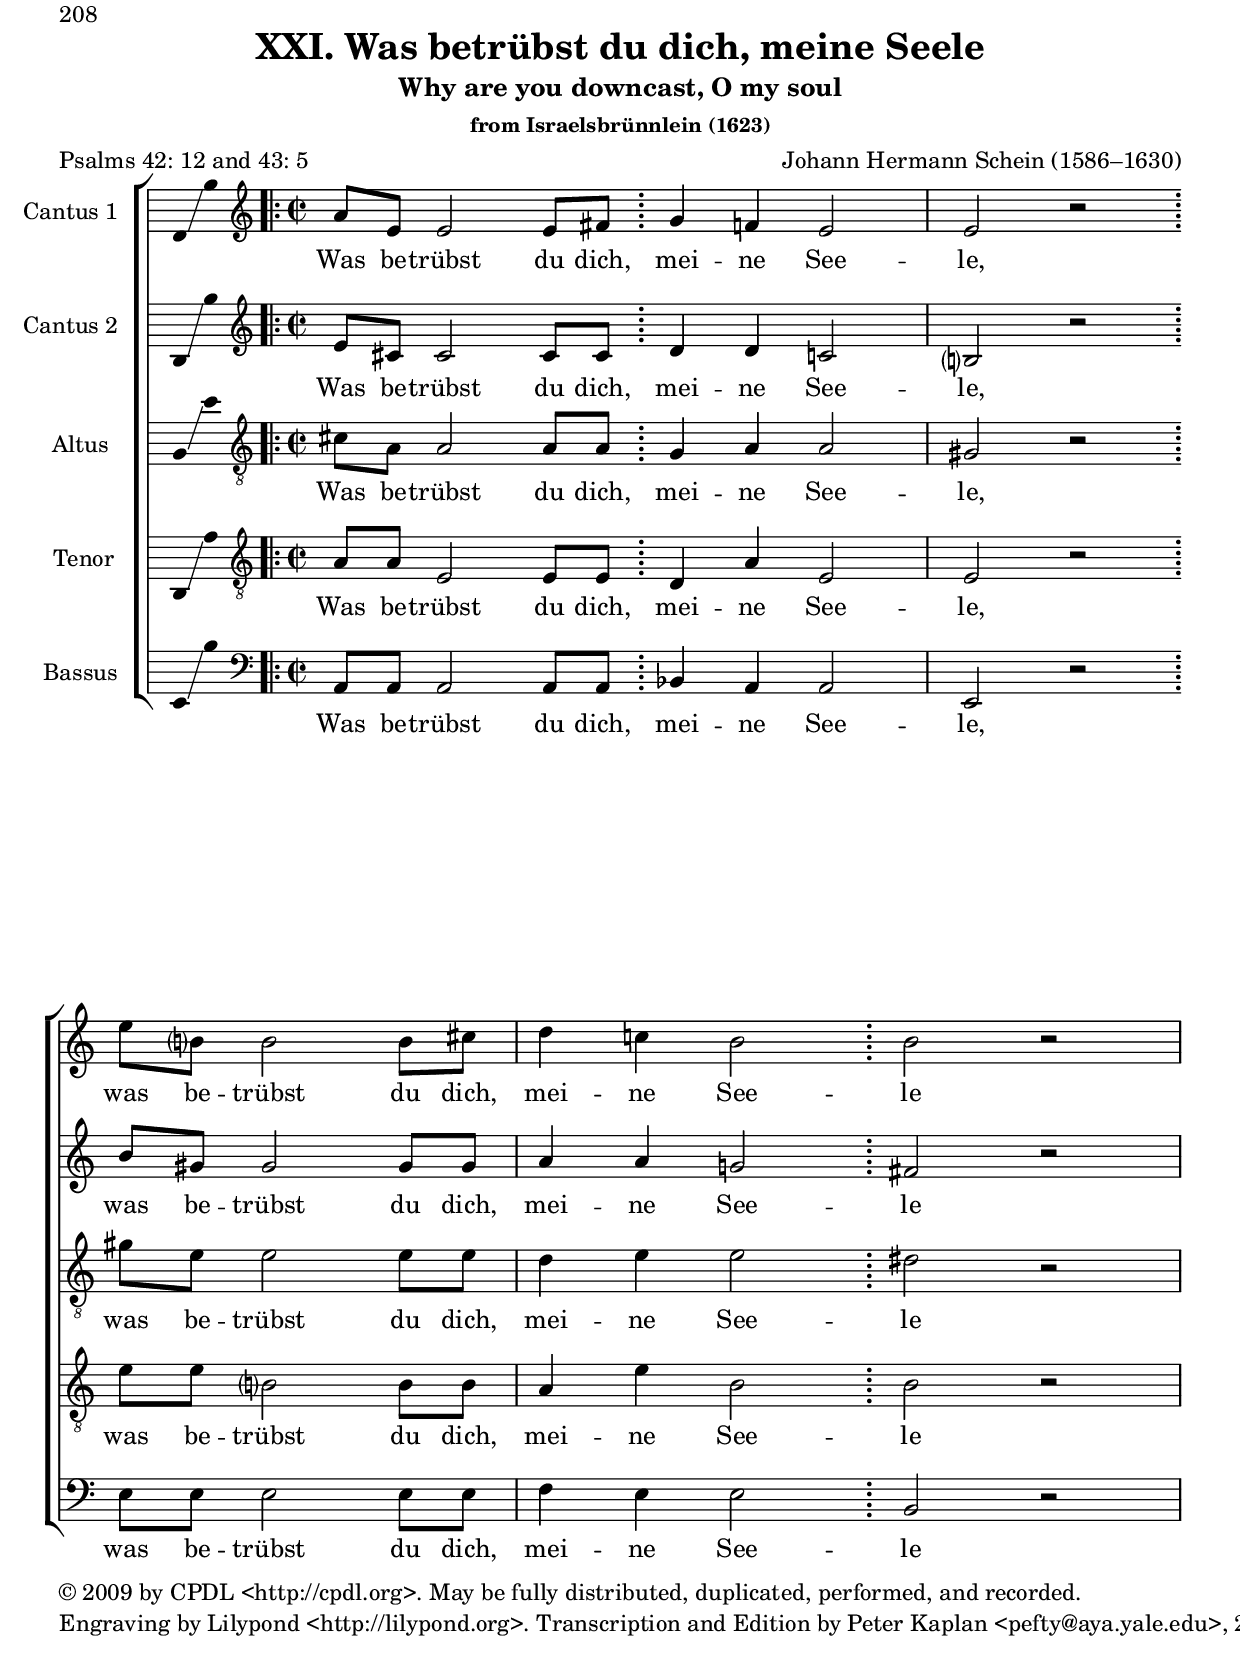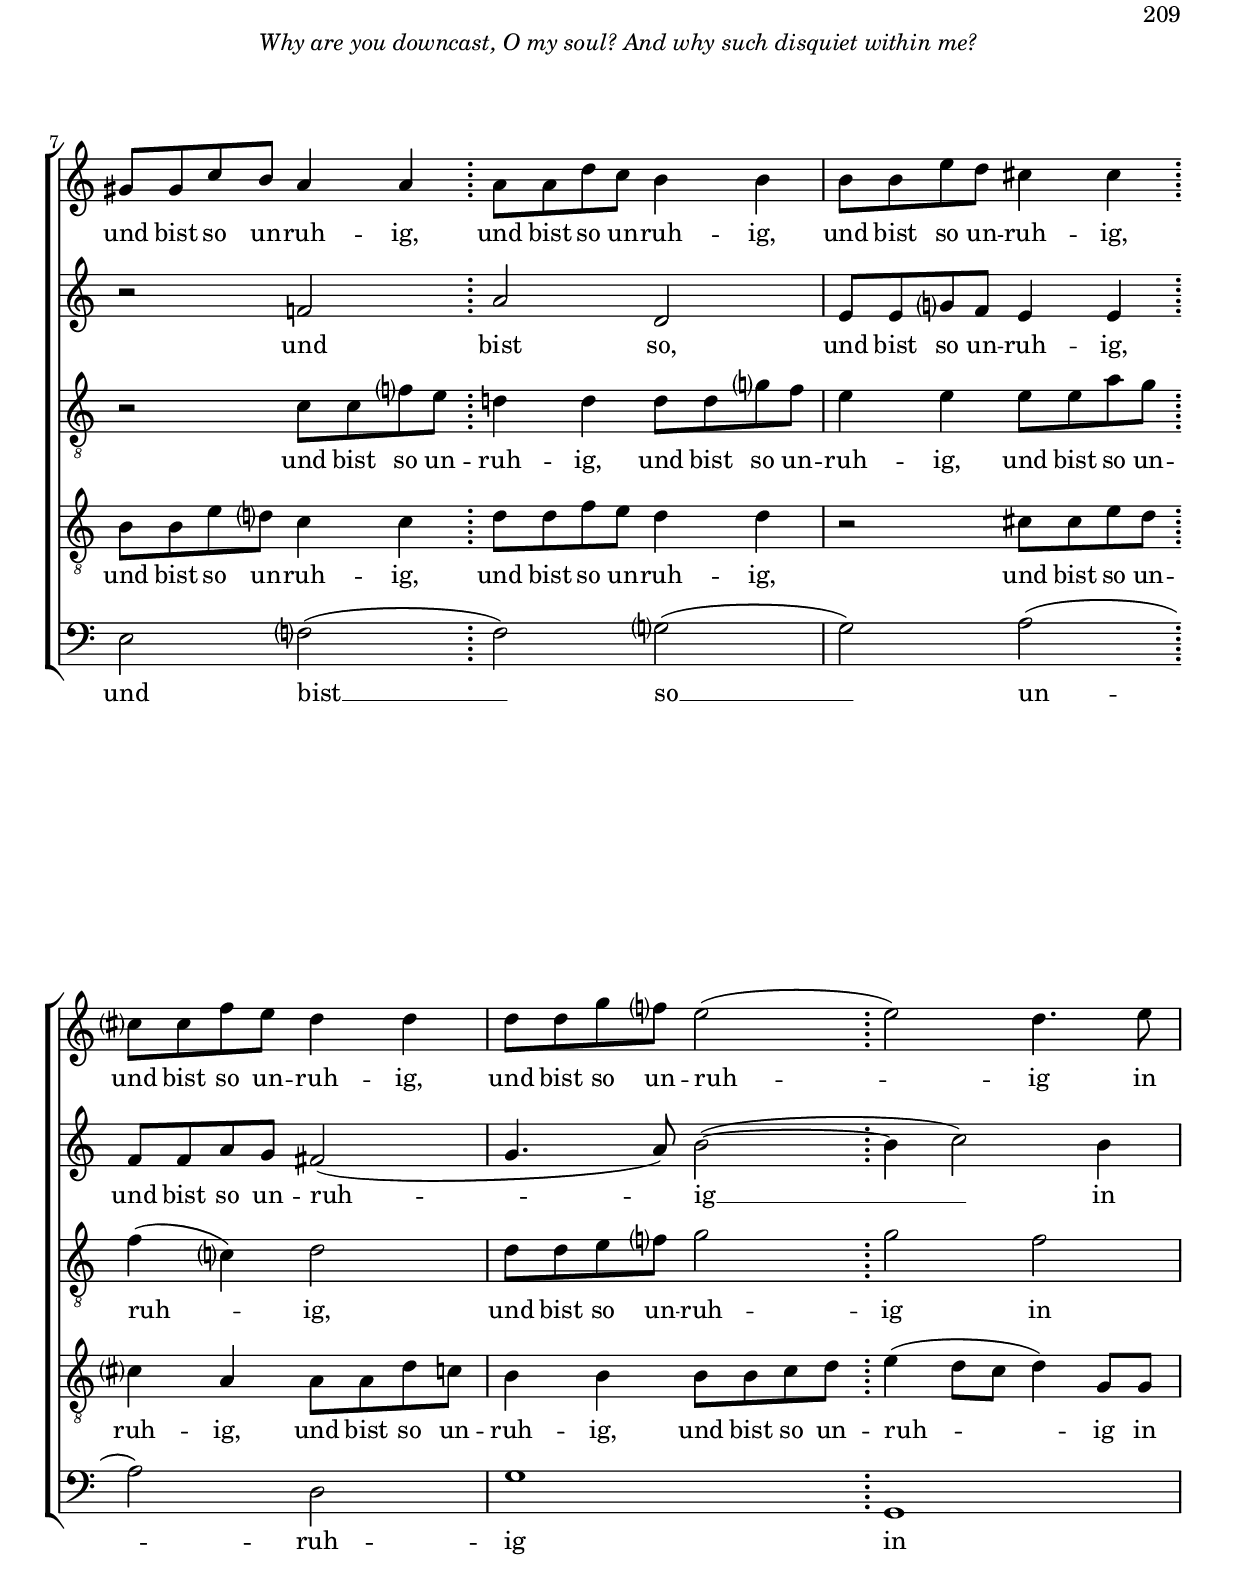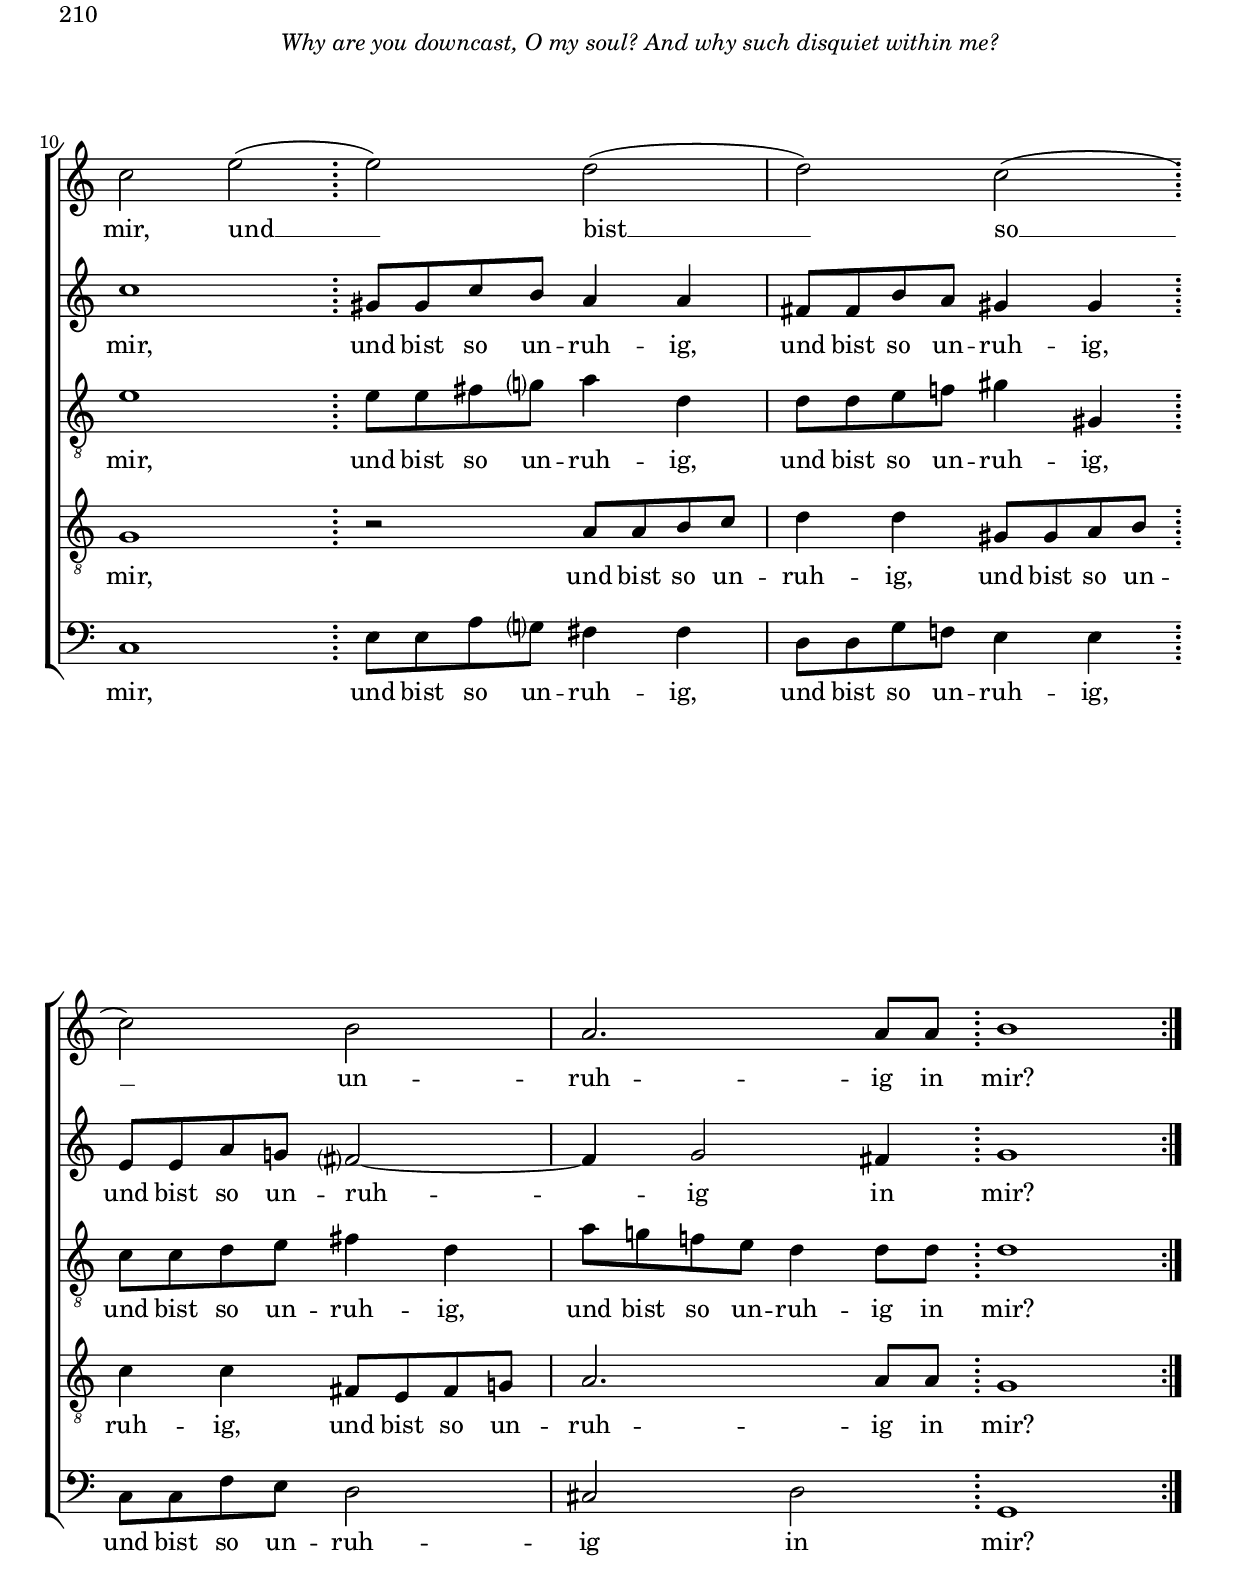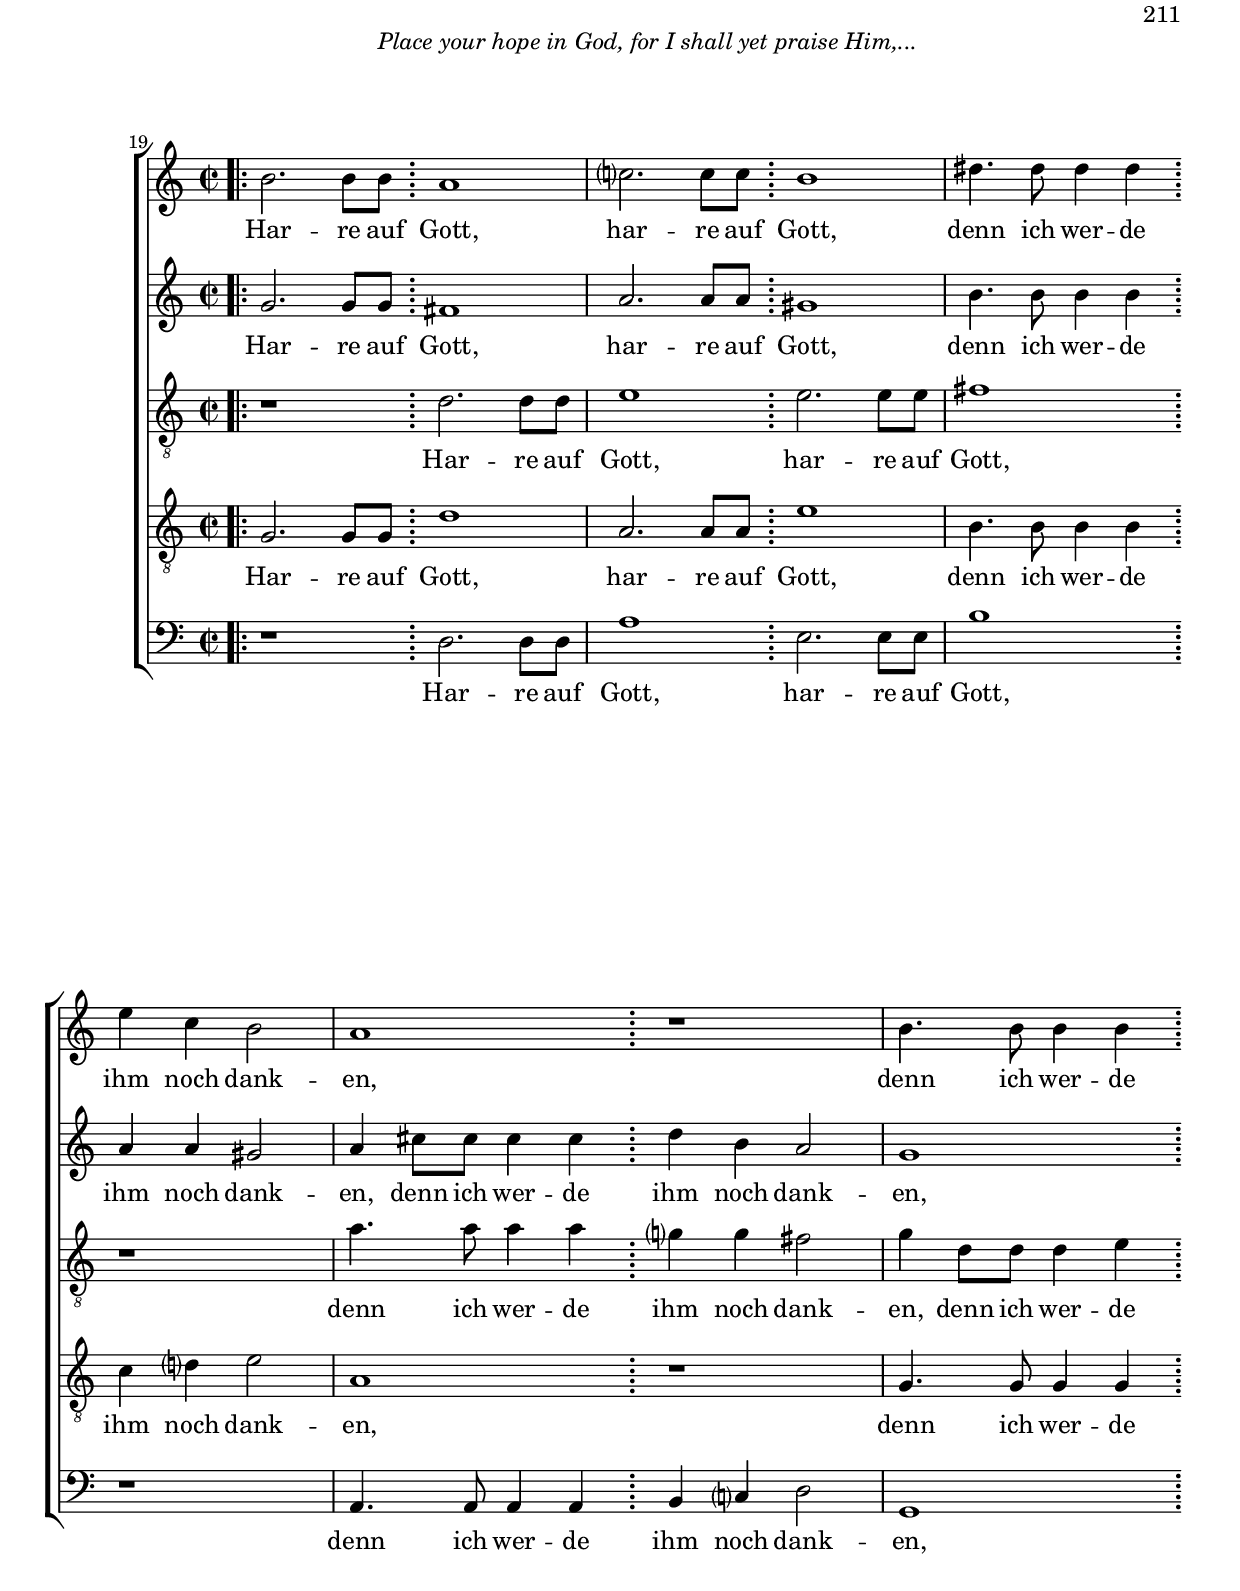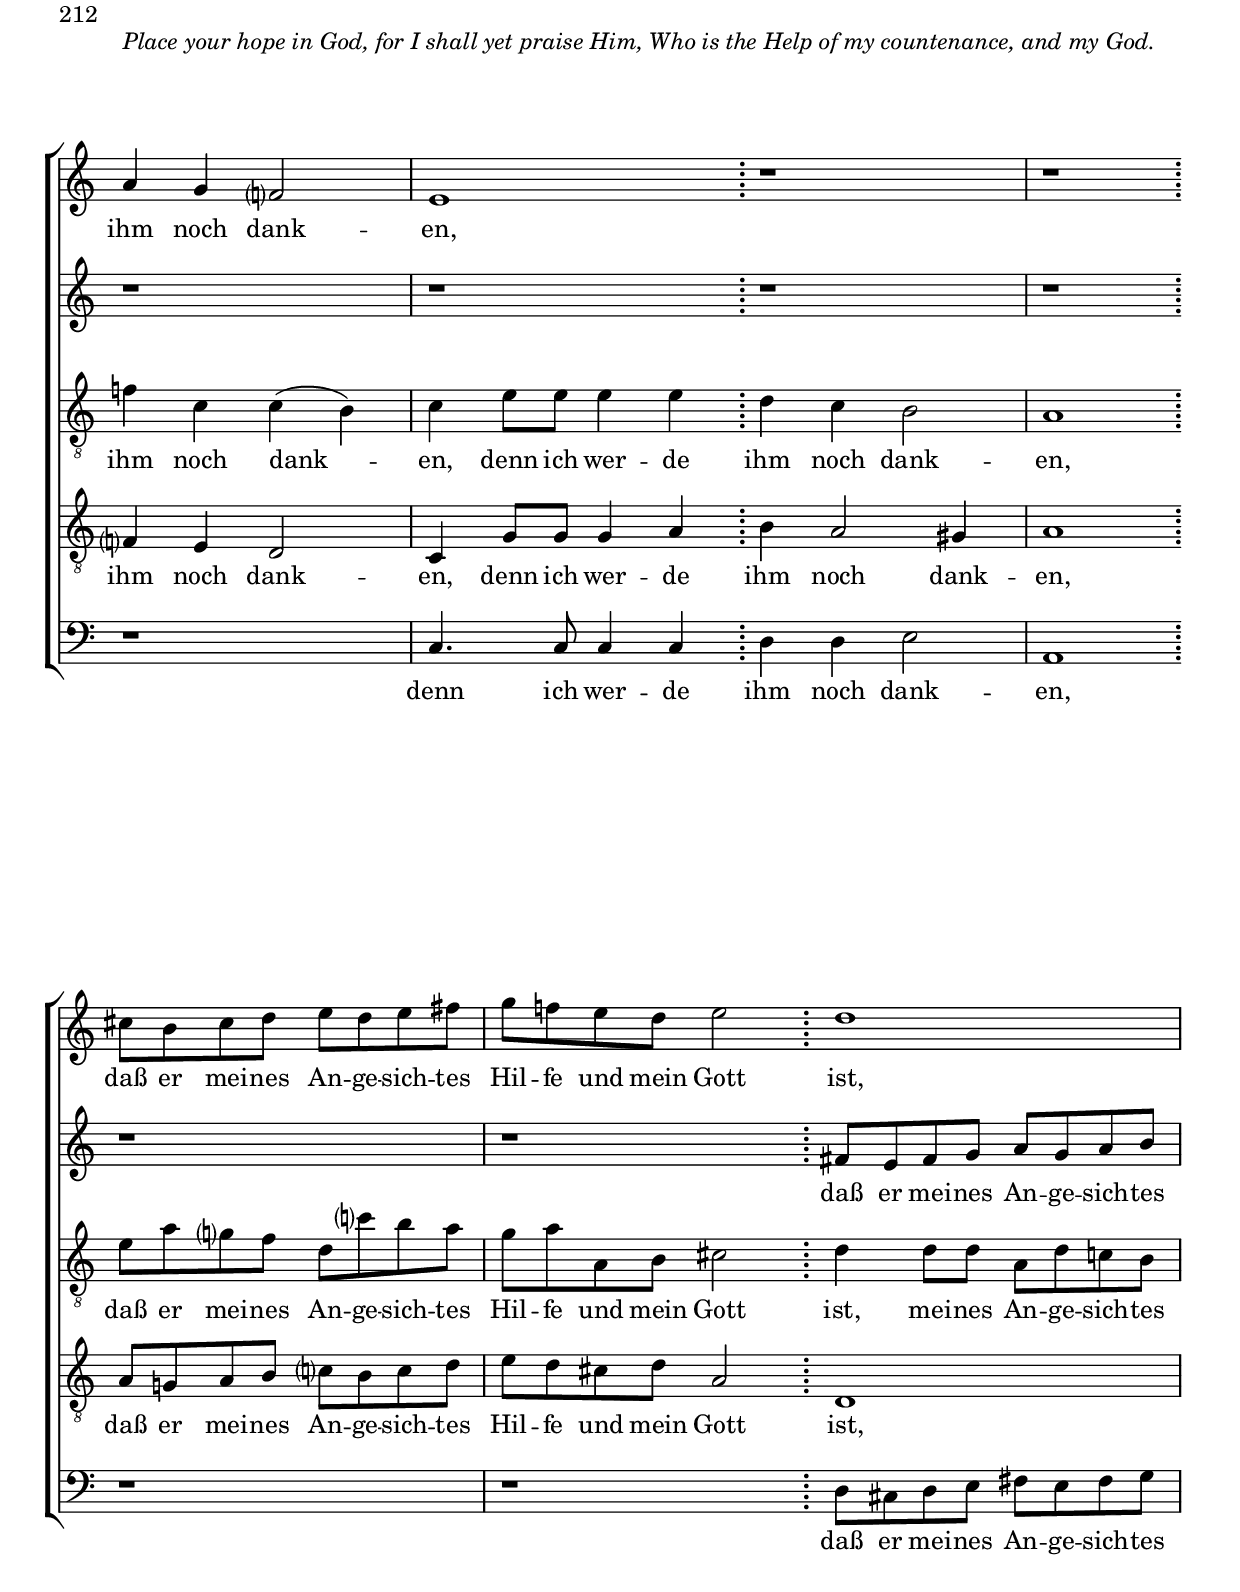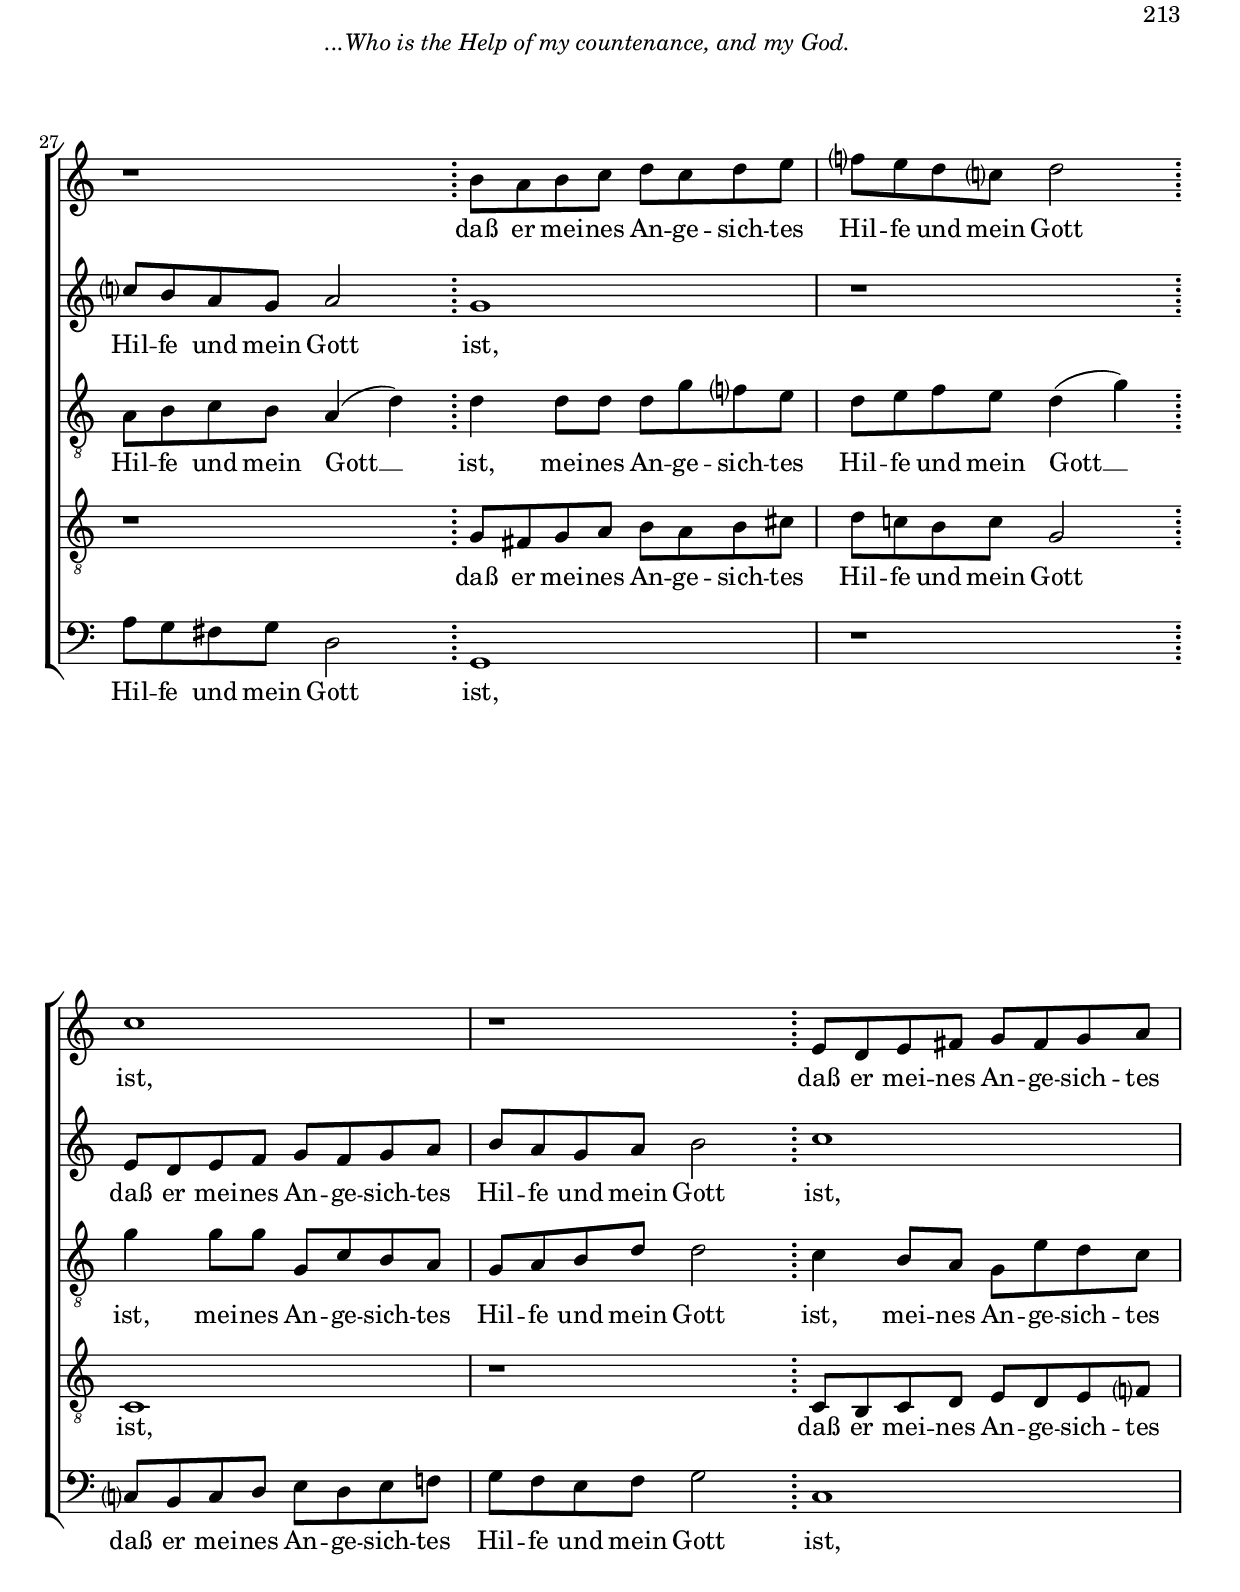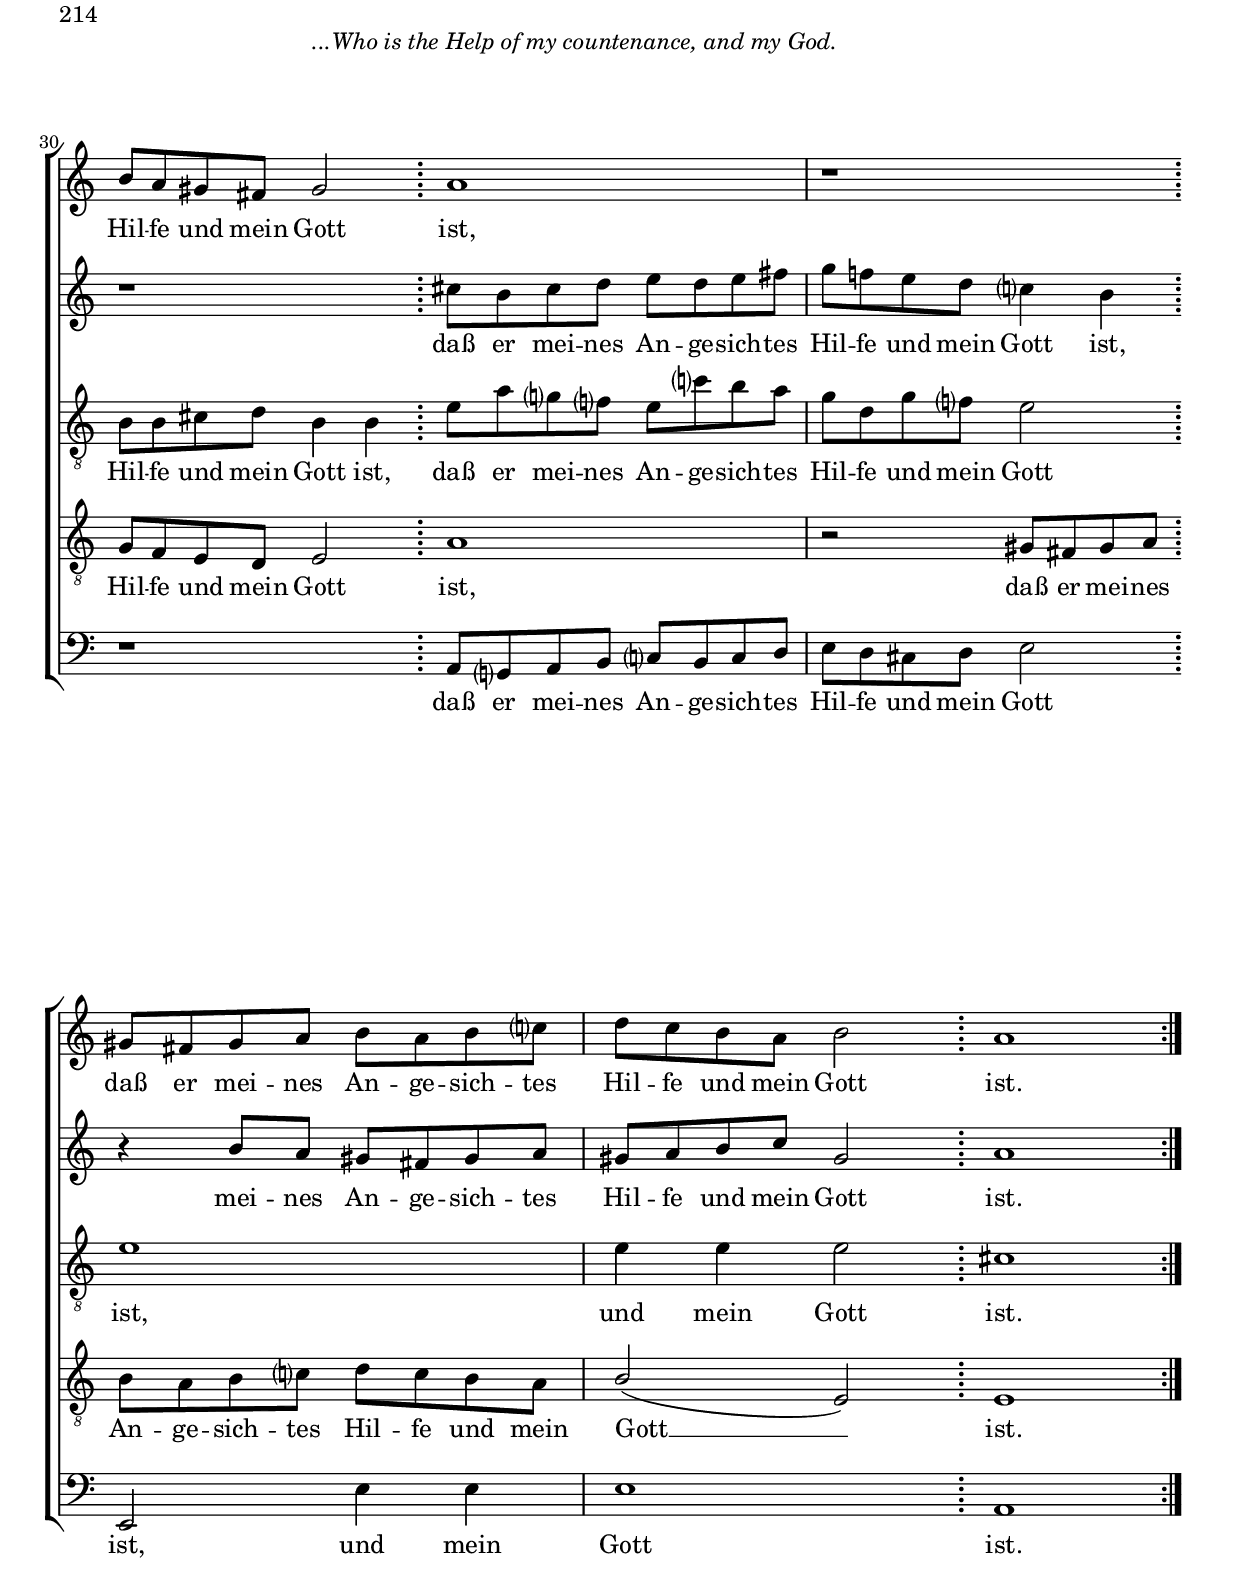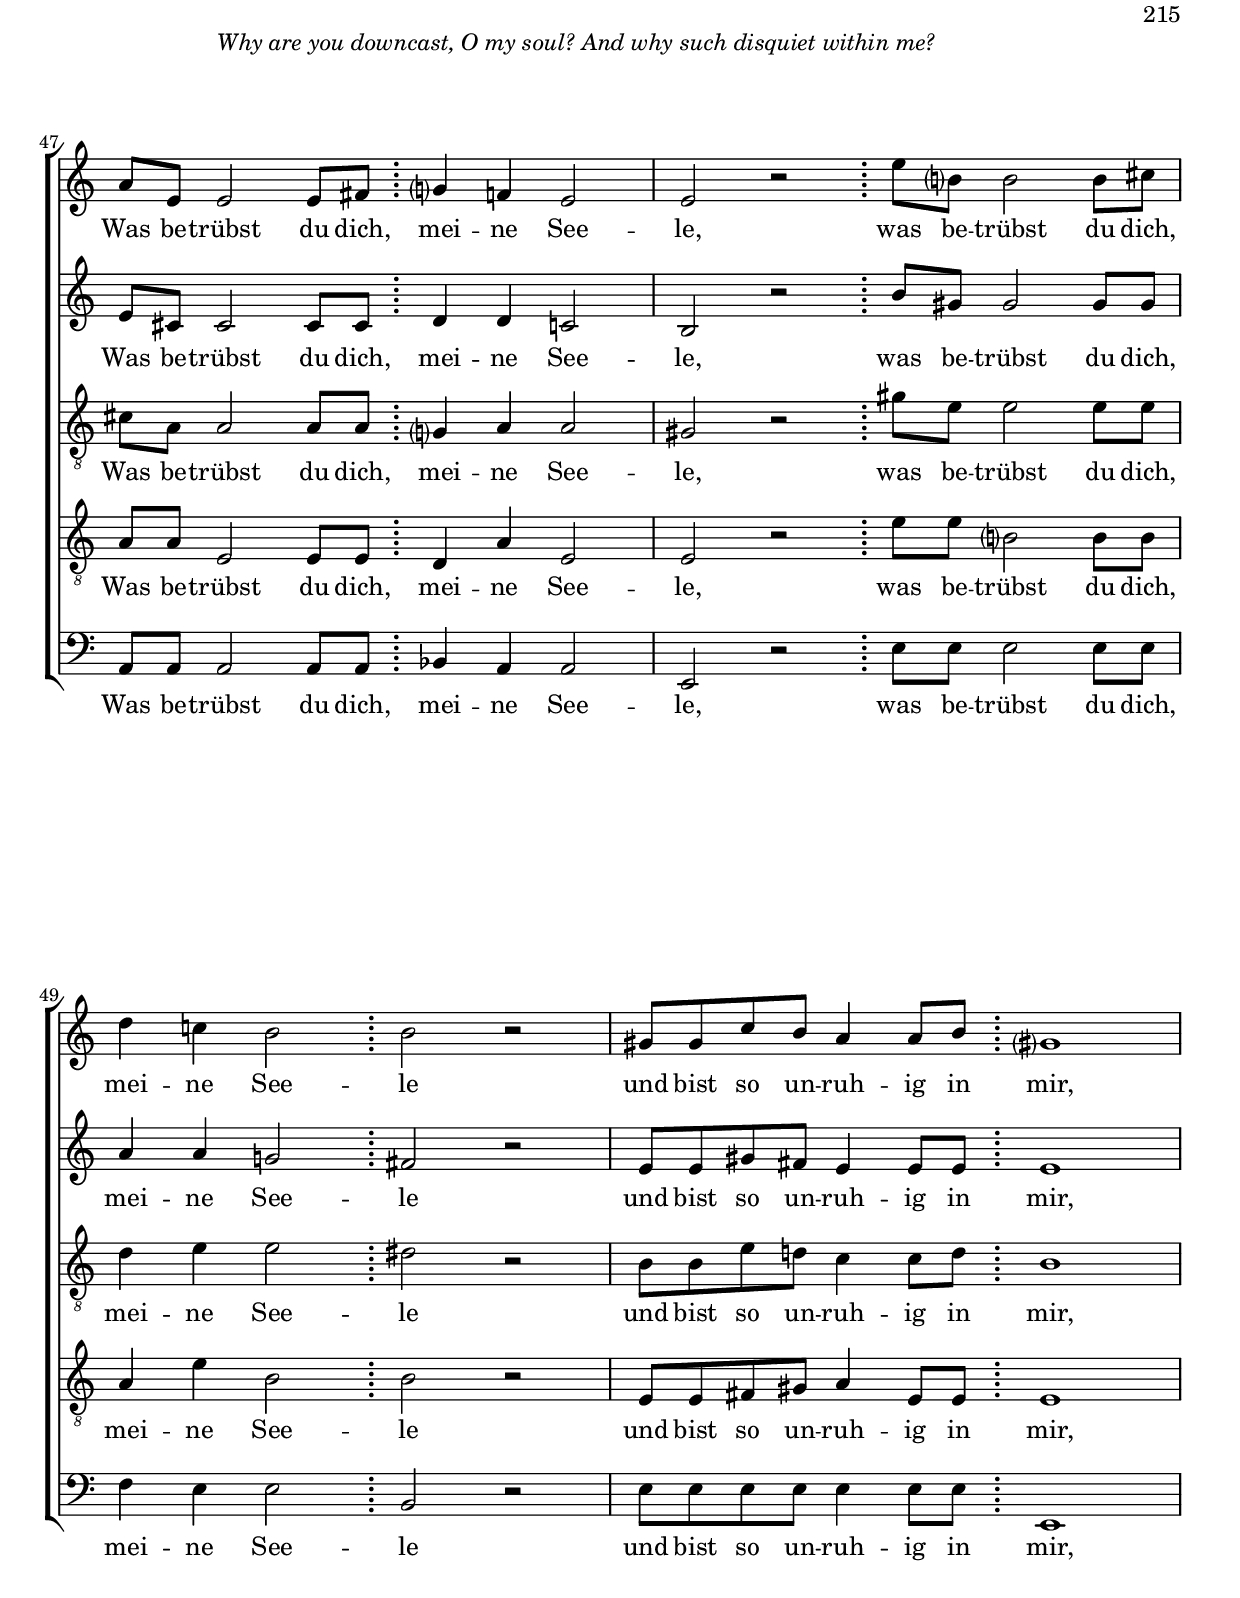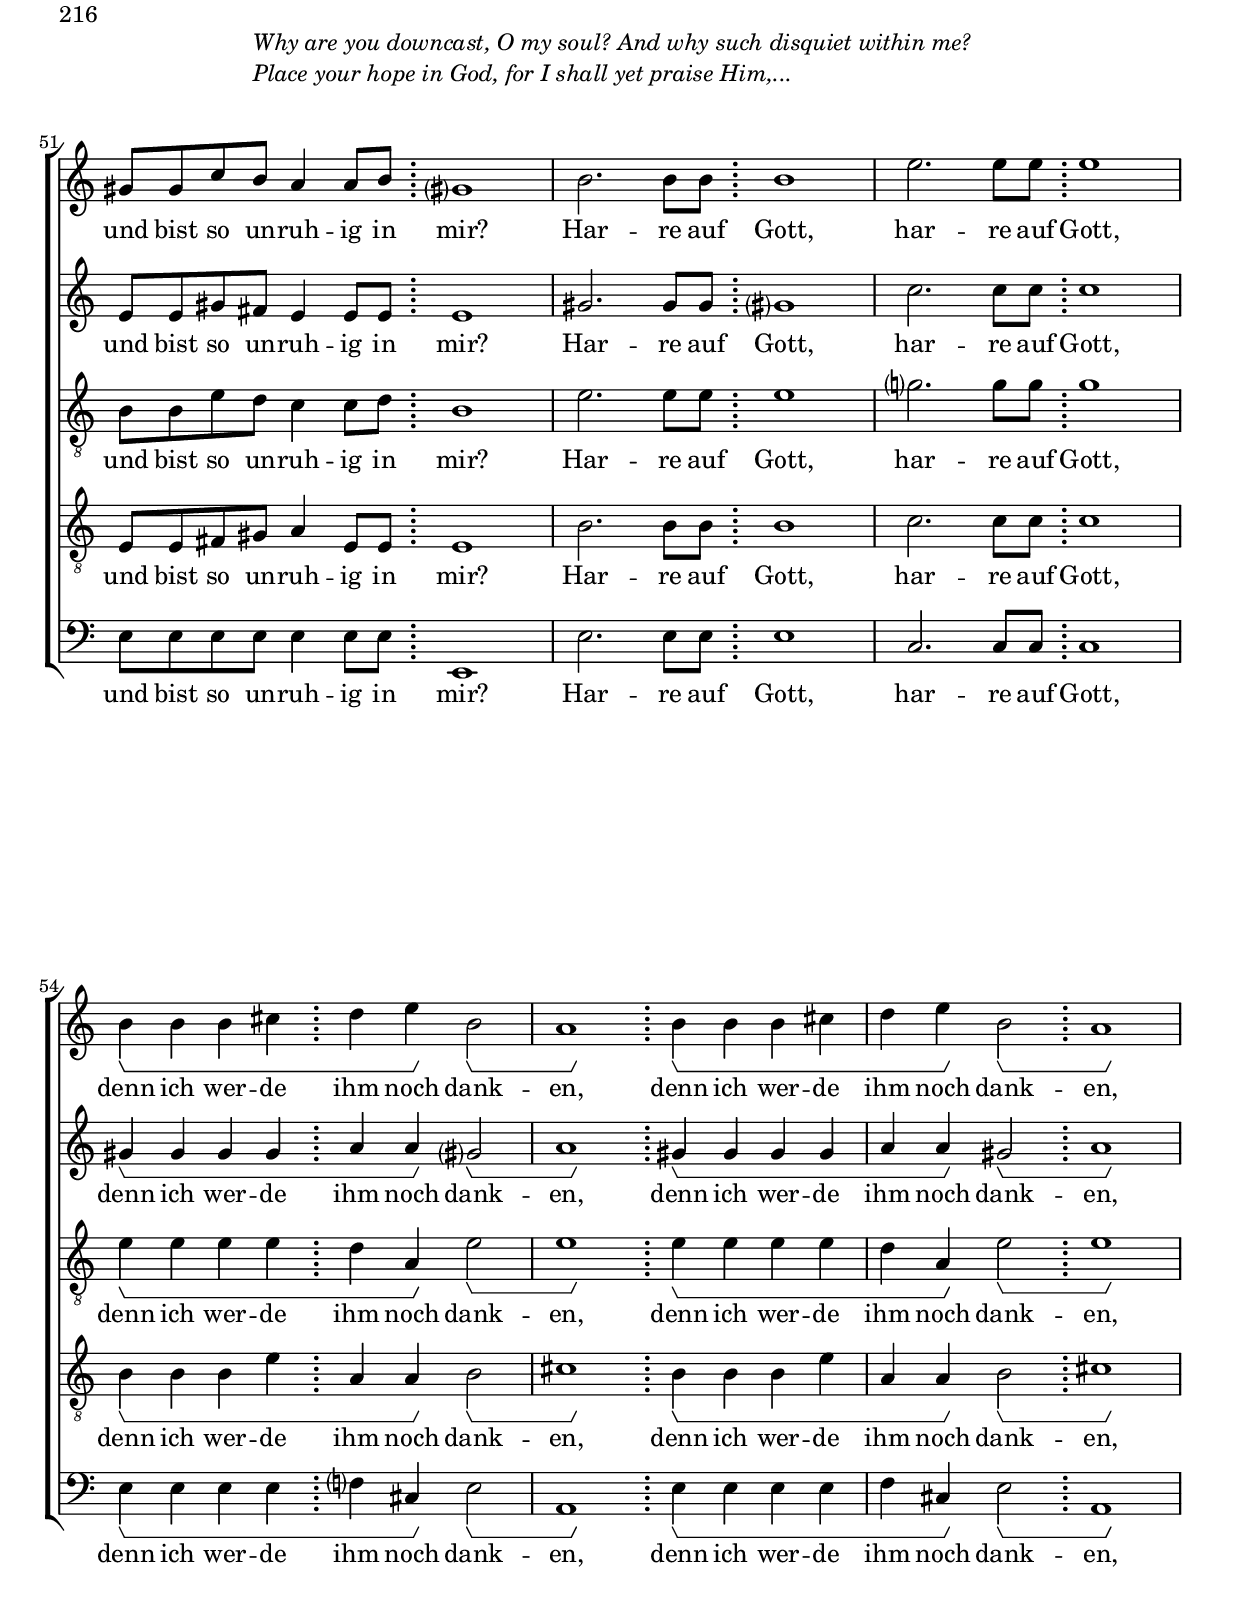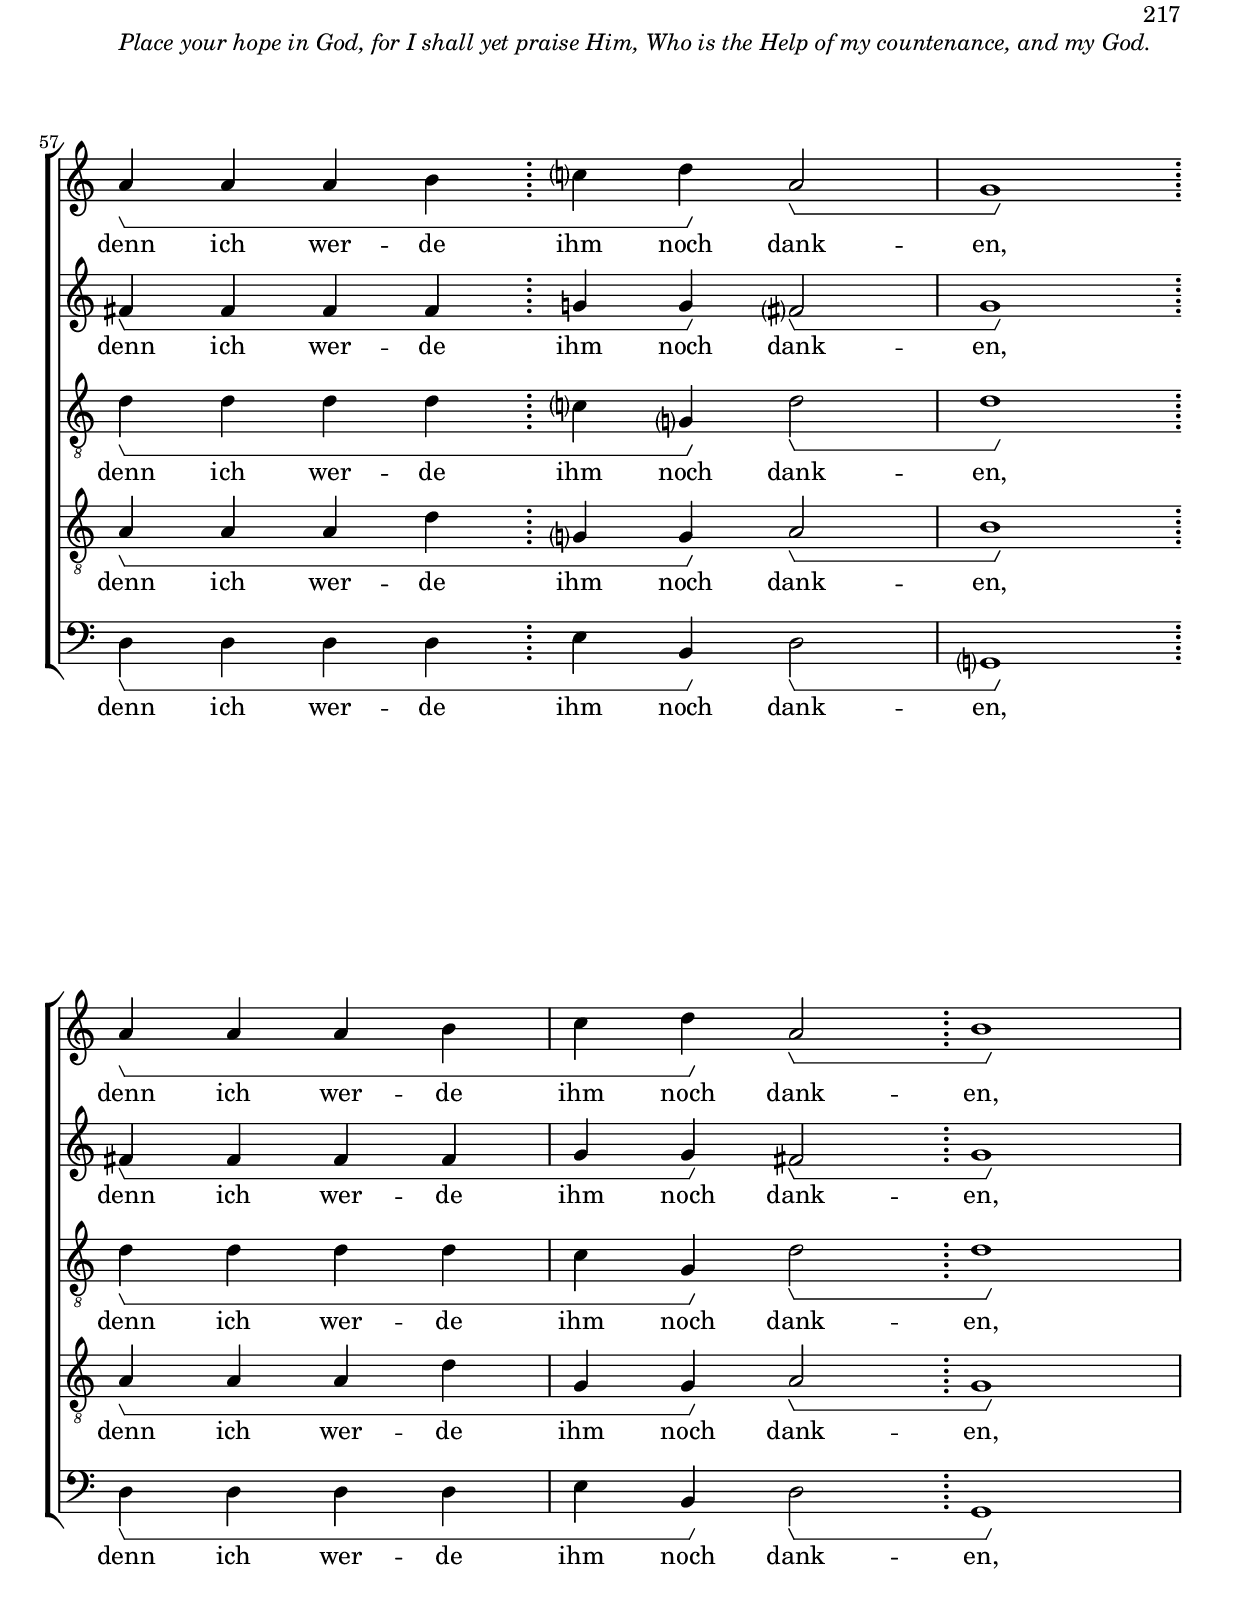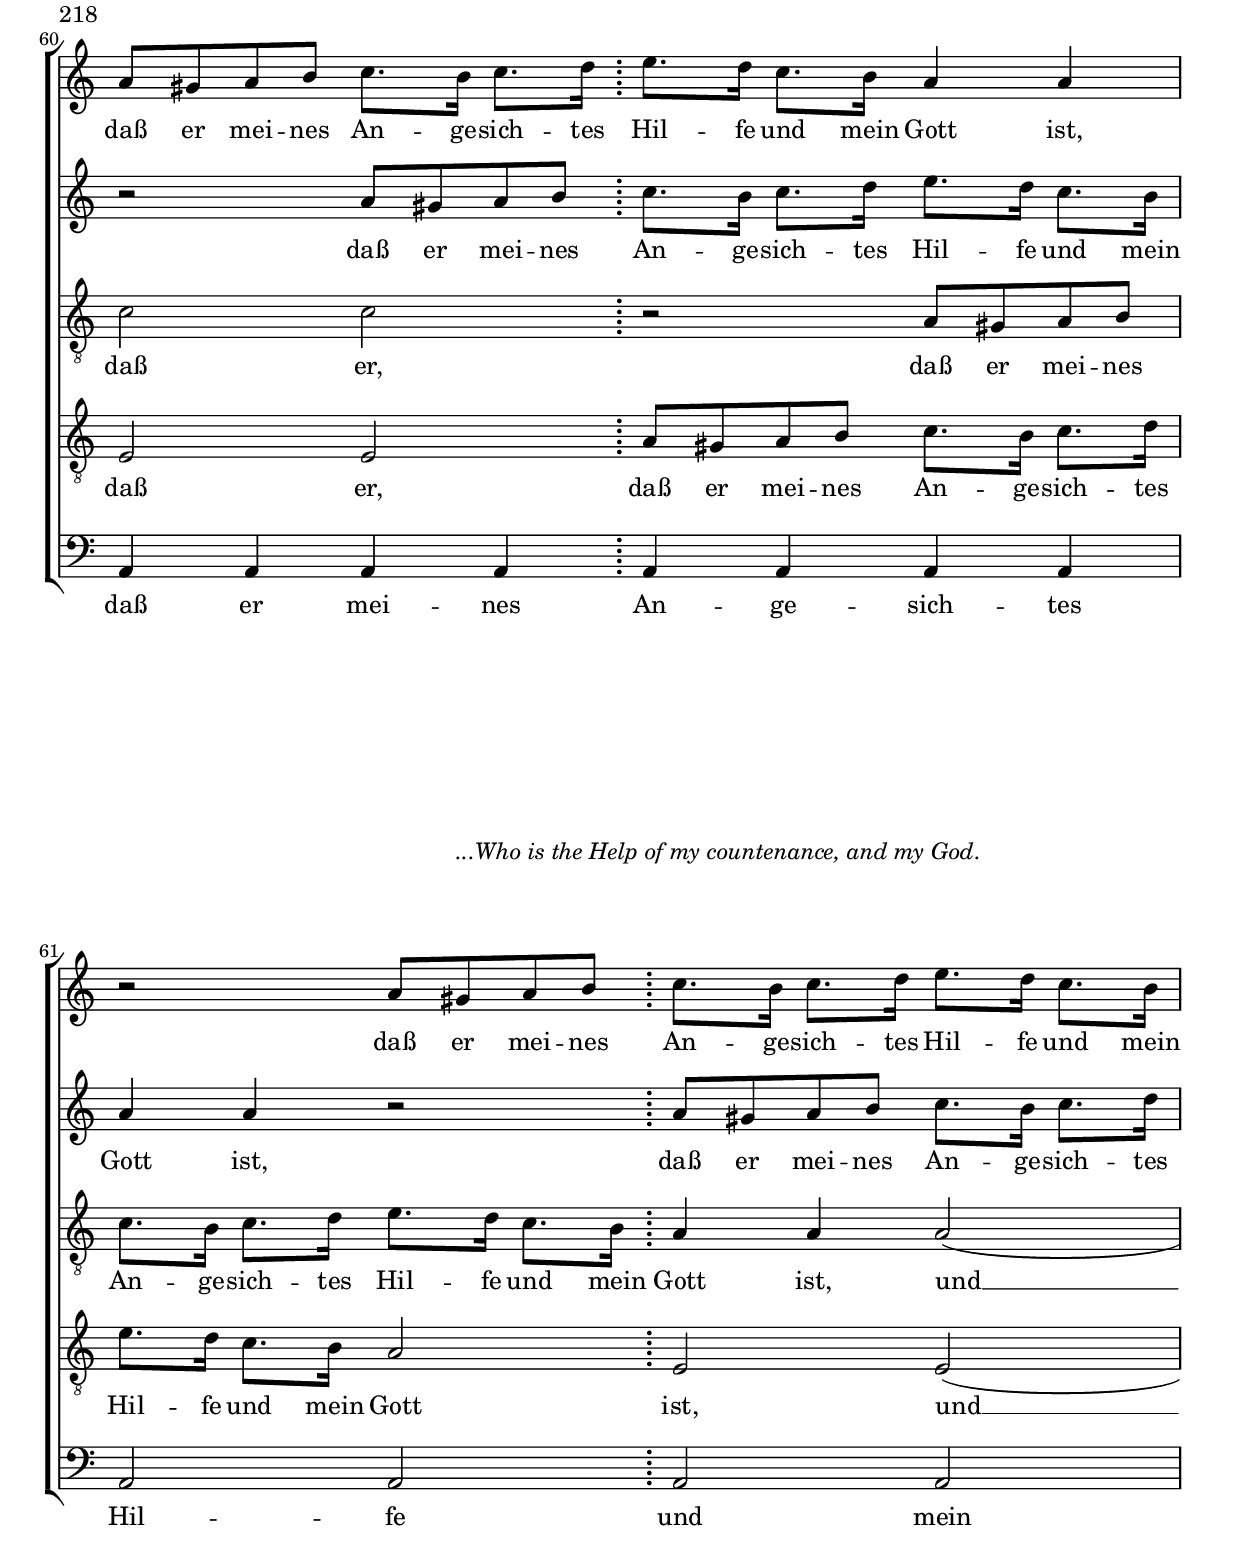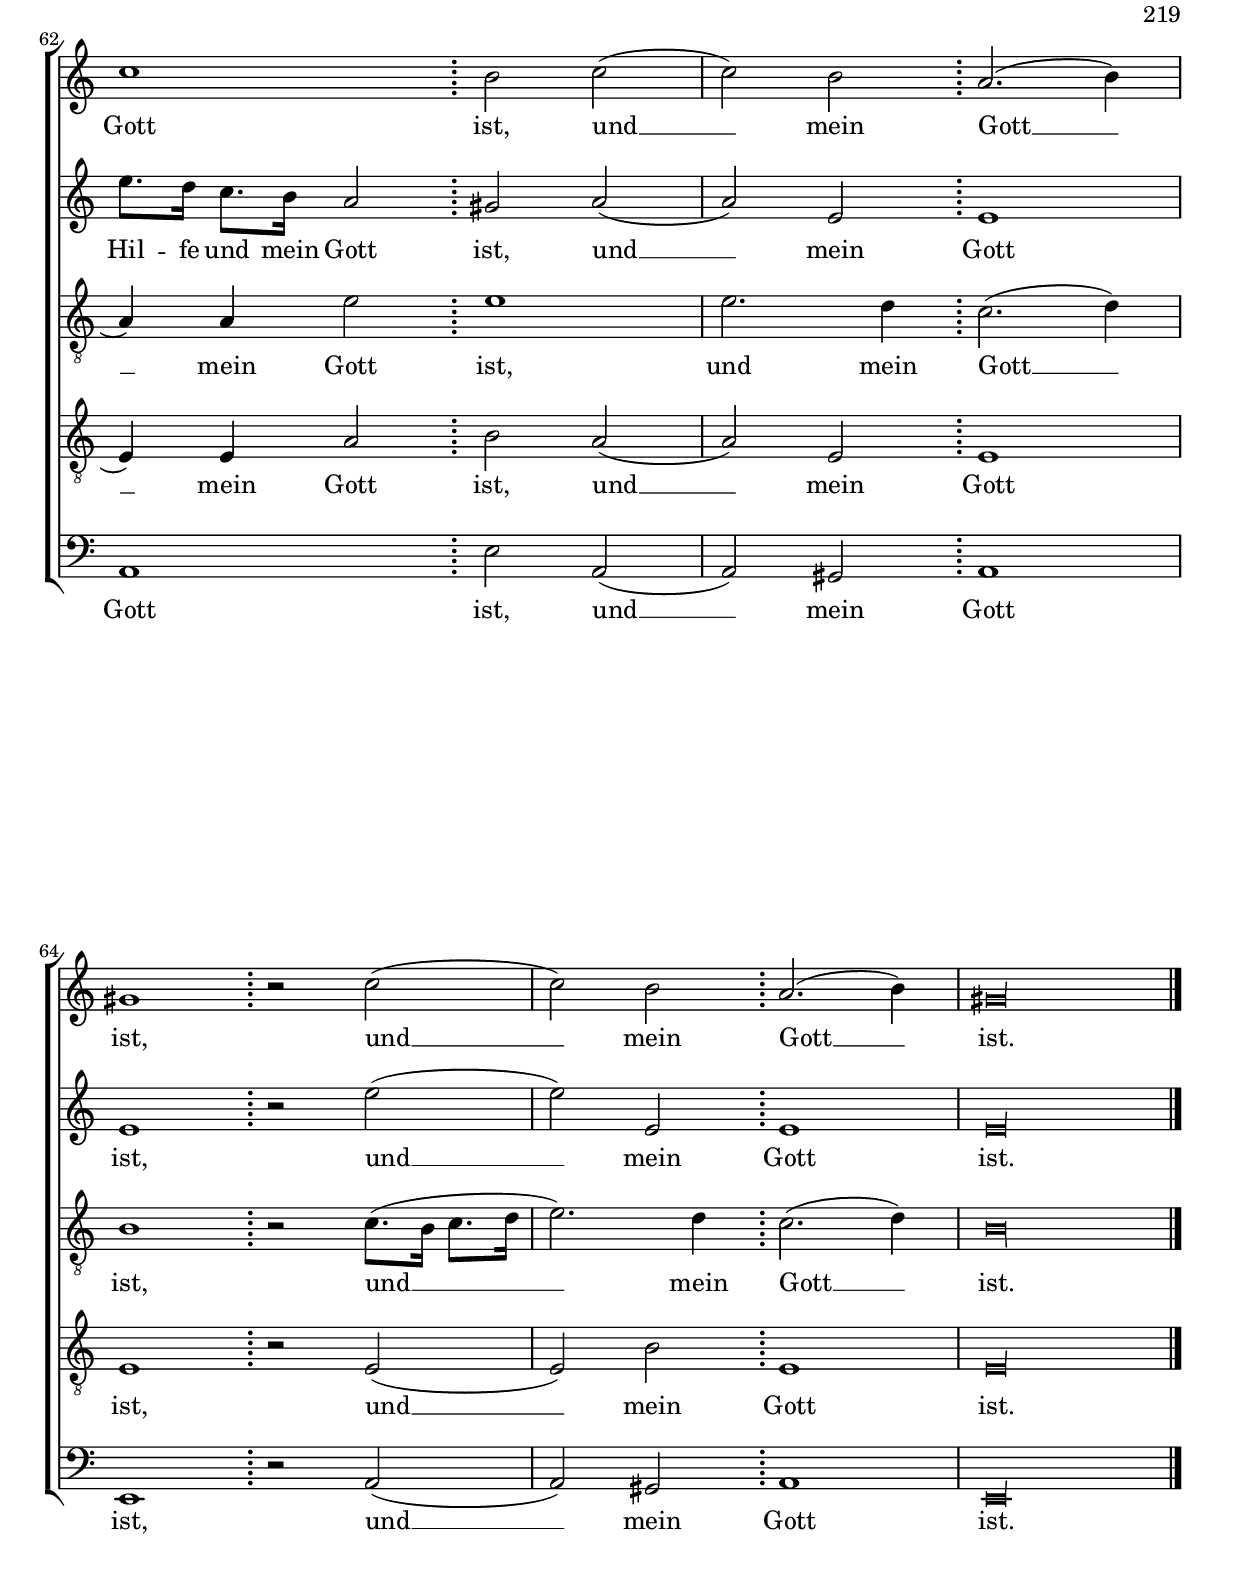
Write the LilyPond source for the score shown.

     \version "2.10.10"

twentyonelineone = \markup{ \hspace#0 \raise #10 \italic \line {Why are you downcast, O my soul? And why such disquiet within me?}}
twentyonelinetwo = \markup{ \hspace#0 \raise #10 \italic \line {Place your hope in God, for I shall yet praise Him,...}}
twentyonelinetwothree = \markup{ \hspace#0 \raise #10 \italic \line {Place your hope in God, for I shall yet praise Him, Who is the Help of my countenance, and my God.}}
twentyonelinethree = \markup{ \hspace#0 \raise #10 \italic \line {...Who is the Help of my countenance, and my God.}}
twentyonelineonetwo = \markup{ \hspace#0 \raise #10 \italic \column {\line {Why are you downcast, O my soul? And why such disquiet within me?} \line {Place your hope in God, for I shall yet praise Him,...}}}


\paper {
 first-page-number = #208
 print-first-page-number = ##t
  between-system-space = 2.0\cm
  between-system-padding = #1
  ragged-bottom=##f
  ragged-last-bottom=##f
  bottom-margin = 2.0\cm
  top-margin = 0.1\cm
%  system-count = #16
  systemSeparatorMarkup = ""
	oddFooterMarkup = \markup \abs-fontsize #11 {
		\on-the-fly #first-page { \column { 
              \line {© 2009 by CPDL <http://cpdl.org>. May be fully distributed, duplicated, performed, and recorded.}
              \line {Engraving by Lilypond <http://lilypond.org>. Transcription and Edition by Peter Kaplan <pefty@aya.yale.edu>, 2009.}
                                               }
                                     }
                                                   }
        }
\header {
    title = "XXI. Was betrübst du dich, meine Seele"
    subtitle = "Why are you downcast, O my soul"
    subsubtitle = "from Israelsbrünnlein (1623)"
    composer = "Johann Hermann Schein (1586–1630)"
    date = "1623"
    poet = "Psalms 42: 12 and 43: 5"
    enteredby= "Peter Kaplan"
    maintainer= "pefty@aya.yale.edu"
    texidoc = "I have tried to limit my own editorial markings and interpretations.  Altus line cleffed for tenor rather than treble voice."
}


\pointAndClickOff

     \score { 
      <<
        \new ChoirStaff <<
        \new Staff 
% \with {
% \consists "Ambitus_engraver"
% }
<<
               {  
      <<
     \override Stem #'neutral-direction = #up 
        \key a \minor 
        \new Voice = "Superius" {
     \override NoteHead #'style = #'baroque
        \set Staff.midiInstrument = "synth voice"
        \set Staff.vocalName = "Cantus 1  "

\clef treble
\once \override Staff.Clef #'stencil = #ly:text-interface::print
\time 1/32
\once \override Staff.TimeSignature #'stencil = #ly:text-interface::print
   \once \override Stem #'transparent = ##t d'32 \glissando
\once \override Staff.BarLine #'stencil = #ly:text-interface::print
   \once \override Stem #'transparent = ##t g''32
\once \override Staff.BarLine #'stencil = #ly:text-interface::print
\clef percussion
\once \override Staff.Clef #'stencil = #ly:text-interface::print
s32
% \once \override Staff.BarLine #'stencil = #ly:text-interface::print
\clef treble
\time 4/2
\once \override Staff.TimeSignature #'stencil = #ly:text-interface::print
\once \override Staff.TimeSignature #'text = \markup \musicglyph #"timesig.C22"
% final copy should just say "¢"
\repeat volta 2 { \bar "|:"
a'8 e' e'2 e'8 fis'                        \bar ":" g'4 f' e'2
e'2 r                    \break            \bar ":" e''8 b'? b'2 b'8 cis''
d''4 c''! b'2                              \bar ":" b'2 r
\break
gis'8 gis' c'' b'^\twentyonelineone a'4 a' \bar ":" a'8 a' d'' c'' b'4 b'
% measure 5
b'8 b' e'' d'' cis''4 cis''                \bar ":" cis''?8 cis'' f'' e'' d''4 d''
d''8 d'' g'' f''? e''2(                    \bar ":" e''2) d''4. e''8
c''2 <<{e''(} {s4 s^\twentyonelineone}>>   \bar ":" e''2) d''(
d''2) c''(                                 \bar ":" c'') b'
a'2. a'8 a'                                \bar ":" b'1 
\bar ":|"
}
\break
}
>>
}

>>

\new Lyrics 
\lyricsto "Superius"
        { 
\skip 32
\skip 32
Was be -- trübst du dich, mei -- ne See --
le, was be -- trübst du dich, 
mei -- ne See -- le
und bist so un -- ruh -- ig, und bist so un -- ruh -- ig, 
und bist so un -- ruh -- ig, und bist so un -- ruh -- ig, 
und bist so un -- ruh -- ig in 
mir, und __ bist 
__  so __ un -- 
ruh -- ig in mir?
}



        \new Staff 
% \with {
% \consists "Ambitus_engraver"
% }
<<
               {  
      <<
     \override Stem #'neutral-direction = #up 
        \key a \minor 
        \new Voice = "Altus" {
     \override NoteHead #'style = #'baroque
        \set Staff.midiInstrument = "synth voice"
        \set Staff.vocalName = "Cantus 2  "
\clef treble
\once \override Staff.Clef #'stencil = #ly:text-interface::print
\time 1/32
\once \override Staff.TimeSignature #'stencil = #ly:text-interface::print
   \once \override Stem #'transparent = ##t b32 \glissando
\once \override Staff.BarLine #'stencil = #ly:text-interface::print
   \once \override Stem #'transparent = ##t g''32
\once \override Staff.BarLine #'stencil = #ly:text-interface::print
\clef percussion
\once \override Staff.Clef #'stencil = #ly:text-interface::print
s32
% \once \override Staff.BarLine #'stencil = #ly:text-interface::print
\clef treble
\time 4/2
\once \override Staff.TimeSignature #'stencil = #ly:text-interface::print
\once \override Staff.TimeSignature #'text = \markup \musicglyph #"timesig.C22"
% final copy should just say "¢"
e'8 cis' cis'2 cis'8 cis' d'4 d' c'2
b?2 r b'8 gis' gis'2 gis'8 gis'
a'4 a' g'!2 fis' r
r2 f'! a' d'
% measure 5
e'8 e' g'? f' e'4 e' f'8 f' a' g' fis'2(
g'4. a'8) b'2(~b'4 c''2) b'4
c''1 gis'8 gis' c'' b' a'4 a'
fis'8 fis' b' a' gis'4 gis' e'8 e' a' g' fis'?2~
fis'4 g'2 fis'4 g'1 \bar ":|"
% repeat one through nine
}
>>
}

>>

\new Lyrics 
\lyricsto "Altus"
        { 
\skip 32
\skip 32

Was be -- trübst du dich, mei -- ne See --
le, was be -- trübst du dich, 
mei -- ne See -- le
 und bist so,
und bist so un -- ruh -- ig, und bist so un -- ruh -- 
 ig __ in 
mir, und bist so un -- ruh -- ig,
und bist so un -- ruh -- ig, und bist so un -- ruh -- 
 ig in mir?
}


        \new Staff 
% \with {
% \consists "Ambitus_engraver"
% }
<<
               {  
      <<
     \override Stem #'neutral-direction = #up 
        \key a \minor 
        \new Voice = "Tenorone" {
     \override NoteHead #'style = #'baroque
        \set Staff.midiInstrument = "synth voice"
        \set Staff.vocalName = "Altus  "

\clef treble
\once \override Staff.Clef #'stencil = #ly:text-interface::print
\time 1/32
\once \override Staff.TimeSignature #'stencil = #ly:text-interface::print
   \once \override Stem #'transparent = ##t g'32 \glissando
\once \override Staff.BarLine #'stencil = #ly:text-interface::print
   \once \override Stem #'transparent = ##t c'''32
\once \override Staff.BarLine #'stencil = #ly:text-interface::print
\clef percussion
\once \override Staff.Clef #'stencil = #ly:text-interface::print
s32
% \once \override Staff.BarLine #'stencil = #ly:text-interface::print
\clef "G_8"
\time 4/2
\once \override Staff.TimeSignature #'stencil = #ly:text-interface::print
\once \override Staff.TimeSignature #'text = \markup \musicglyph #"timesig.C22"
% final copy should just say "¢"
cis'8 a a2 a8 a g4 a a2
gis2 r gis'8 e' e'2 e'8 e'
d'4 e' e'2 dis' r
r2 c'8 c' f'? e' d'!4 d' d'8 d' g'? f'
% measure 5
e'4 e' e'8 e' a' g' f'4( c'?) d'2
d'8 d' e' f'? g'2 g' f'
e'1 e'8 e' fis' g'? a'4 d'
d'8 d' e' f'! gis'4 gis c'8 c' d' e' fis'4 d'
a'8 g'! f'! e' d'4 d'8 d' d'1 \bar ":|"
% repeat to here
}

>>
}

>>

\new Lyrics 
\lyricsto "Tenorone"
        { 

\skip 32
\skip 32

Was be -- trübst du dich, mei -- ne See --
le, was be -- trübst du dich, 
mei -- ne See -- le
und bist so un -- ruh -- ig, und bist so un -- 
ruh -- ig, und bist so un -- ruh -- ig, 
und bist so un -- ruh -- ig in 
mir, und bist so un -- ruh -- ig,
und bist so un -- ruh -- ig, und bist so un -- ruh -- ig,
und bist so un -- ruh -- ig in mir?
}

        \new Staff 
% \with {
% \consists "Ambitus_engraver"
% }
<<
               {  
      <<
     \override Stem #'neutral-direction = #up 
        \key a \minor 
        \new Voice = "Tenortwo" {
     \override NoteHead #'style = #'baroque
        \set Staff.midiInstrument = "synth voice"
        \set Staff.vocalName = "Tenor "
\clef treble
\once \override Staff.Clef #'stencil = #ly:text-interface::print
\time 1/32
\once \override Staff.TimeSignature #'stencil = #ly:text-interface::print
   \once \override Stem #'transparent = ##t b32 \glissando
\once \override Staff.BarLine #'stencil = #ly:text-interface::print
   \once \override Stem #'transparent = ##t f''32
\once \override Staff.BarLine #'stencil = #ly:text-interface::print
\clef percussion
\once \override Staff.Clef #'stencil = #ly:text-interface::print
s32
% \once \override Staff.BarLine #'stencil = #ly:text-interface::print
\clef "G_8"
\time 4/2
\once \override Staff.TimeSignature #'stencil = #ly:text-interface::print
\once \override Staff.TimeSignature #'text = \markup \musicglyph #"timesig.C22"
% final copy should just say "¢"
a8 a e2 e8 e d4 a e2
e2 r e'8 e' b?2 b8 b 
a4 e' b2 b r
b8 b e' d'? c'4 c' d'8 d' f' e' d'4 d'
% measure 5
r2 cis'8 cis' e' d' cis'?4 a a8 a d' c'
b4 b b8 b c' d' e'4( d'8 c' d'4) g8 g 
g1 r2 a8 a b c'
d'4 d' gis8 gis a b c'4 c' fis8 e fis g
a2. a8 a g1 \bar ":|"
% repeat first nine
}
>>
}

>>

\new Lyrics 
\lyricsto "Tenortwo"
        { 
\skip 32
\skip 32

Was be -- trübst du dich, mei -- ne See --
le, was be -- trübst du dich, 
mei -- ne See -- le
und bist so un -- ruh -- ig, und bist so un -- ruh -- ig, 
 und bist so un -- ruh -- ig, und bist so un -- 
ruh -- ig, und bist so un -- ruh -- ig in 
mir, und bist so un -- 
ruh -- ig, und bist so un -- ruh -- ig, und bist so un -- 
ruh -- ig in mir?
}



        \new Staff 
% \with {
% \consists "Ambitus_engraver"
% }
<<
               {  
      <<
     \override Stem #'neutral-direction = #up 
        \key a \minor 
        \new Voice = "Bassus" {
     \override NoteHead #'style = #'baroque
        \set Staff.midiInstrument = "synth voice"
        \set Staff.vocalName = "Bassus  "
\clef bass
\once \override Staff.Clef #'stencil = #ly:text-interface::print
\time 1/32
\once \override Staff.TimeSignature #'stencil = #ly:text-interface::print
   \once \override Stem #'transparent = ##t e,32 \glissando
\once \override Staff.BarLine #'stencil = #ly:text-interface::print
   \once \override Stem #'transparent = ##t b32
\once \override Staff.BarLine #'stencil = #ly:text-interface::print
\clef percussion
\once \override Staff.Clef #'stencil = #ly:text-interface::print
s32
% \once \override Staff.BarLine #'stencil = #ly:text-interface::print
\clef bass
\time 4/2
\once \override Staff.TimeSignature #'stencil = #ly:text-interface::print
\once \override Staff.TimeSignature #'text = \markup \musicglyph #"timesig.C22"
% final copy should just say "¢"
a,8 a, a,2 a,8 a, bes,4 a, a,2
e,2 r e8 e e2 e8 e
f4 e e2 b, r
e2 f?( f) g?(
% measure 5
g2) a( a) d
g1 g,
c1 e8 e a g? fis4 fis 
d8 d g f! e4 e c8 c f e d2
cis2 d g,1 \bar ":|"
% repeat first nine
}
>>
}

>>

\new Lyrics 
\lyricsto "Bassus"
        { 
\skip 32
\skip 32

 Was be -- trübst du dich, mei -- ne See --
le, was be -- trübst du dich, 
mei -- ne See -- le
und bist __ so 
__ un -- ruh -- 
ig in 
mir, und bist so un -- ruh -- ig,
und bist so un -- ruh -- ig, und bist so un -- ruh -- 
ig in mir?
}
>>


>>
   






%{
\midi { 
\context { 
\Score 
tempoWholesPerMinute = #(ly:make-moment 120 4) 
} 
} 
%}







     }


     \score { 
      <<
        \new ChoirStaff <<
        \new Staff = Superius <<
               {  
      <<
     \override Stem #'neutral-direction = #up 
        \clef treble
        \key a \minor 
        \new Voice = "Superius" {
     \override NoteHead #'style = #'baroque
        \set Staff.midiInstrument = "synth voice"
        \set Staff.vocalName = ""

\time 4/2
\once \override Staff.TimeSignature #'stencil = #ly:text-interface::print
\once \override Staff.TimeSignature #'text = \markup \musicglyph #"timesig.C22"
% final copy should just say "¢"
\repeat volta 2 { \bar "|:"
     \set Score.repeatCommands = #'( start-repeat ) 
        \set Score.currentBarNumber = 19
b'2. b'8 b'^\twentyonelinetwo         \bar ":" a'1
% measure 20
c''?2. c''8 c''                       \bar ":" b'1
dis''4. dis''8 dis''4 dis''           \bar ":" e''4 c'' b'2
a'1                                   \bar ":" r
b'4. b'8 b'4 b'                       \bar ":" a'^\twentyonelinetwothree g' f'?2
e'1                                   \bar ":" r
% measure 25
r1                          \break    \bar ":" cis''8 b' cis'' d'' e'' d'' e'' fis''
g''8 f''! e'' d'' e''2                \bar ":" d''1
<<{r1}{s2 s^\twentyonelinethree}>>    \bar ":" b'8 a' b' c'' d'' c'' d'' e''
f''?8 e'' d'' c''? d''2               \bar ":" c''1
r1                                    \bar ":" e'8 d' e' fis' g' fis' g' a'
% measure 30
b'8 a' gis' fis' gis'2^\twentyonelinethree \bar ":" a'1
r1                                         \bar ":" gis'8 fis' gis' a' b' a' b' c''?
d''8 c'' b' a' b'2                         \bar ":" a'1
\bar ":|"
}
\break
        \set Score.currentBarNumber = 47
a'8 e' e'2^\twentyonelineone e'8 fis' \bar ":" g'?4 f' e'2
e'2 r                                 \bar ":" e''8 b'? b'2 b'8 cis''
d''4 c''! b'2                         \bar ":" b'2 r
% measure 50
gis'8 gis' c'' b' a'4 a'8 b'                      \bar ":" gis'?1
gis'8 gis' c'' b'^\twentyonelineonetwo a'4 a'8 b' \bar ":" gis'?1
b'2. b'8 b'                                       \bar ":" b'1
e''2. e''8 e''                                    \bar ":" e''1
\break
b'4\startGroup b' b' cis''                        \bar ":" d'' e''\stopGroup b'2\startGroup
% measure 55 
a'1\stopGroup                         \bar ":" b'4\startGroup b' b' cis''
d'' e''\stopGroup b'2\startGroup      \bar ":" a'1\stopGroup
a'4\startGroup^\twentyonelinetwothree a' a' b'               \bar ":" c''? d''\stopGroup a'2\startGroup
g'1\stopGroup                         \bar ":" a'4\startGroup a' a' b'
c''4 d''\stopGroup a'2\startGroup     \bar ":" b'1\stopGroup
\break
% measure 60
a'8 gis' a' b' c''8. b'16 c''8. d''16 \bar ":" e''8. d''16 c''8. b'16 a'4 a'
r2 a'8 gis'^\twentyonelinethree a' b' \bar ":" c''8. b'16 c''8. d''16 e''8. d''16 c''8. b'16
c''1                                  \bar ":" b'2 c''(
c''2) b'                              \bar ":" a'2.( b'4)
gis'1                                 \bar ":" r2 c''(
% measure 65
c''2) b'                              \bar ":" a'2.( b'4)
\time 8/2
\once \override Staff.TimeSignature #'stencil = #ly:text-interface::print
gis'\longa    \bar "|."

}
>>
}

>>

\new Lyrics 
\lyricsto "Superius"
        { 
Har -- re auf Gott,
har -- re auf Gott,
denn ich wer -- de ihm noch dank -- 
en,
denn ich wer -- de ihm noch dank -- 
en,
 daß er mei -- nes An -- ge -- sich -- tes
Hil -- fe und mein Gott ist,
 daß er mei -- nes An -- ge -- sich -- tes
Hil -- fe und mein Gott ist,
 daß er mei -- nes An -- ge -- sich -- tes
Hil -- fe und mein Gott ist,
 daß er mei -- nes An -- ge -- sich -- tes
Hil -- fe und mein Gott ist.

Was be -- trübst du dich, mei -- ne See --
le, was be -- trübst du dich, 
mei -- ne See -- le
und bist so un -- ruh -- ig in mir,
und bist so un -- ruh -- ig in mir?
Har -- re auf Gott,
har -- re auf Gott,
denn ich wer -- de ihm noch dank -- 
en, denn ich wer -- de 
ihm noch dank -- en,
denn ich wer -- de ihm noch dank -- 
en, denn ich wer -- de 
ihm noch dank -- en,
daß er mei -- nes An -- ge -- sich -- tes Hil -- fe und mein Gott ist,
 daß er mei -- nes An -- ge -- sich -- tes Hil -- fe und mein 
Gott ist, und 
__ mein Gott __
ist, und 
__ mein Gott __ 
ist.

}



        \new Staff = Altus <<
               {  
      <<
     \override Stem #'neutral-direction = #up 
        \clef treble
        \key a \minor 
        \new Voice = "Altus" {
     \override NoteHead #'style = #'baroque
        \set Staff.midiInstrument = "synth voice"
        \set Staff.vocalName = ""

\time 4/2
\once \override Staff.TimeSignature #'stencil = #ly:text-interface::print
\once \override Staff.TimeSignature #'text = \markup \musicglyph #"timesig.C22"
% measure 10
g'2. g'8 g' fis'1
a'2. a'8 a' gis'1
b'4. b'8 b'4 b' a' a' gis'2
a'4 cis''8 cis'' cis''4 cis'' d'' b' a'2
g'1 r
% measure 15
r1 r
r1 r
r1 fis'8 e' fis' g' a' g' a' b'
c''?8 b' a' g' a'2 g'1
r1 e'8 d' e' f' g' f' g' a' 
% measure 20
b'8 a' g' a' b'2 c''1
r1 cis''8 b' cis'' d'' e'' d'' e'' fis''
g''8 f''! e'' d'' c''?4 b' r b'8 a' gis' fis' gis' a'
gis'8 a' b' c'' gis'2 a'1 \bar ":|"
% repeat ten through twentyfour
e'8 cis' cis'2 cis'8 cis' d'4 d' c'2
% measure 25
b2 r b'8 gis' gis'2 gis'8 gis'
a'4 a' g'!2 fis' r
e'8 e' gis' fis' e'4 e'8 e' e'1
e'8 e' gis' fis' e'4 e'8 e' e'1
gis'2. gis'8 gis' gis'?1
% measure 30 
c''2. c''8 c'' c''1
gis'4\startGroup gis' gis' gis' a' a'\stopGroup gis'?2\startGroup
a'1\stopGroup gis'4\startGroup gis' gis' gis'
a'4 a'\stopGroup gis'2\startGroup a'1\stopGroup
fis'4\startGroup fis' fis' fis' g'! g'\stopGroup fis'?2\startGroup
% measure 35
g'1\stopGroup fis'4\startGroup fis' fis' fis'
g'4 g'\stopGroup fis'2\startGroup g'1\stopGroup
r2 a'8 gis' a' b' c''8. b'16 c''8. d''16 e''8. d''16 c''8. b'16
a'4 a' r2 a'8 gis' a' b' c''8. b'16 c''8. d''16
e''8. d''16 c''8. b'16 a'2 gis' a'( 
% measure 40
a'2) e' e'1
e'1 r2 e''(
e''2) e' e'1
\time 8/2
\once \override Staff.TimeSignature #'stencil = #ly:text-interface::print
e'\longa
\bar "|."


}
>>
}

>>

\new Lyrics 
\lyricsto "Altus"
        { 
Har -- re auf Gott,
har -- re auf Gott,
denn ich wer -- de ihm noch dank -- 
en, denn ich wer -- de ihm noch dank -- 
en,



 daß er mei -- nes An -- ge -- sich -- tes
Hil -- fe und mein Gott ist,
 daß er mei -- nes An -- ge -- sich -- tes
Hil -- fe und mein Gott ist,
 daß er mei -- nes An -- ge -- sich -- tes
Hil -- fe und mein Gott ist, mei -- nes An -- ge -- sich -- tes
Hil -- fe und mein Gott ist.

Was be -- trübst du dich, mei -- ne See --
le, was be -- trübst du dich, 
mei -- ne See -- le
und bist so un -- ruh -- ig in mir,
und bist so un -- ruh -- ig in mir?
Har -- re auf Gott,
har -- re auf Gott,
denn ich wer -- de ihm noch dank -- 
en, denn ich wer -- de 
ihm noch dank -- en,
denn ich wer -- de ihm noch dank -- 
en, denn ich wer -- de 
ihm noch dank -- en,
 daß er mei -- nes An -- ge -- sich -- tes Hil -- fe und mein 
Gott ist, daß er mei -- nes An -- ge -- sich -- tes 
Hil -- fe und mein Gott ist, und 
__ mein Gott
ist, und 
__ mein Gott 
ist.

}


        \new Staff = Tenorone <<
               {  
      <<
     \override Stem #'neutral-direction = #up 
        \clef "G_8"
        \key a \minor 
        \new Voice = "Tenorone" {
     \override NoteHead #'style = #'baroque
        \set Staff.midiInstrument = "synth voice"
        \set Staff.vocalName = ""

\time 4/2
\once \override Staff.TimeSignature #'stencil = #ly:text-interface::print
\once \override Staff.TimeSignature #'text = \markup \musicglyph #"timesig.C22"
% measure 10
r1 d'2. d'8 d'
e'1 e'2. e'8 e'
fis'1 r
a'4. a'8 a'4 a' g'? g' fis'2
g'4 d'8 d' d'4 e' f'! c' c'( b)
% measure 15
c'4 e'8 e' e'4 e' d' c' b2
a1 e'8 a' g'? f' d' c''? b' a'
g'8 a' a b cis'2 d'4 d'8 d' a d' c' b
a8 b c' b a4( d') d' d'8 d' d' g' f'? e'
d'8 e' f' e' d'4( g') g' g'8 g' g c' b a
% measure 20
g8 a b d' d'2 c'4 b8 a g e' d' c'
b8 b cis' d' b4 b e'8 a' g'? f'? e' c''? b' a'
g'8 d' g' f'? e'2 e'1
e'4 e' e'2 cis'1 \bar ":|"

cis'8 a a2 a8 a g?4 a a2
% measure 25
gis2 r gis'8 e' e'2 e'8 e'
d'4 e' e'2 dis' r
b8 b e' d'! c'4 c'8 d' b1
b8 b e' d' c'4 c'8 d' b1
e'2. e'8 e' e'1
% measure 30 
g'?2. g'8 g' g'1
e'4\startGroup e' e' e' d' a\stopGroup e'2\startGroup
e'1\stopGroup e'4\startGroup e' e' e' 
d'4 a\stopGroup e'2\startGroup e'1\stopGroup
d'4\startGroup d' d' d' c'? g?\stopGroup d'2\startGroup
% measure 35
d'1\stopGroup d'4\startGroup d' d' d'
c'4 g\stopGroup d'2\startGroup d'1\stopGroup
c'2 c' r a8 gis a b 
c'8. b16 c'8. d'16 e'8. d'16 c'8. b16 a4 a a2(
a4) a e'2 e'1
% measure 40
e'2. d'4 c'2.( d'4)
b1 r2 c'8.( b16 c'8. d'16
e'2.) d'4 c'2.( d'4) 
\time 8/2
\once \override Staff.TimeSignature #'stencil = #ly:text-interface::print
b\longa
\bar "|."

}

>>
}

>>

\new Lyrics 
\lyricsto "Tenorone"
        { 


 Har -- re auf 
Gott, har -- re auf 
Gott,
denn ich wer -- de ihm noch dank -- 
en, denn ich wer -- de ihm noch dank -- 
en, denn ich wer -- de ihm noch dank -- 
en, daß er mei -- nes An -- ge -- sich -- tes 
Hil -- fe und mein Gott ist, mei -- nes An -- ge -- sich -- tes
Hil -- fe und mein Gott __ ist, mei -- nes An -- ge -- sich -- tes
Hil -- fe und mein Gott __ ist, mei -- nes An -- ge -- sich -- tes
Hil -- fe und mein Gott ist, mei -- nes An -- ge -- sich -- tes
Hil -- fe und mein Gott ist, daß er mei -- nes An -- ge -- sich -- tes
Hil -- fe und mein Gott ist, 
und mein Gott ist.

Was be -- trübst du dich, mei -- ne See --
le, was be -- trübst du dich, 
mei -- ne See -- le
und bist so un -- ruh -- ig in mir,
und bist so un -- ruh -- ig in mir?
Har -- re auf Gott,
har -- re auf Gott,
denn ich wer -- de ihm noch dank -- 
en, denn ich wer -- de 
ihm noch dank -- en,
denn ich wer -- de ihm noch dank -- 
en, denn ich wer -- de 
ihm noch dank -- en,
daß er, daß er mei -- nes 
An -- ge -- sich -- tes Hil -- fe und mein Gott ist, und 
__ mein Gott ist,
und mein Gott __
ist, und 
__ mein Gott __
ist.
}

        \new Staff = Tenortwo <<
               {  
      <<
     \override Stem #'neutral-direction = #up 
        \clef "G_8"
        \key a \minor 
        \new Voice = "Tenortwo" {
     \override NoteHead #'style = #'baroque
        \set Staff.midiInstrument = "synth voice"
        \set Staff.vocalName = ""

\time 4/2
\once \override Staff.TimeSignature #'stencil = #ly:text-interface::print
\once \override Staff.TimeSignature #'text = \markup \musicglyph #"timesig.C22"
% measure 10
g2. g8 g d'1
a2. a8 a e'1
b4. b8 b4 b c' d'? e'2
a1 r
g4. g8 g4 g f? e4 d2
% measure 15
c4 g8 g g4 a b a2 gis4
a1 a8 g! a b c'? b c' d'
e'8 d' cis' d' a2 d1
r1 g8 fis g a b a b cis'
d'8 c'! b c' g2 c1
% measure 20
r1 c8 b, c d e d e f? 
g8 f e d e2 a1
r2 gis8 fis gis a b a b c'? d' c' b a 
\stemUp 
b2( e) e1 \bar ":|"
\stemNeutral
% repeat ten through twentythree
a8 a e2 e8 e d4 a e2
% measure 25
e2 r e'8 e' b?2 b8 b
a4 e' b2 b r
e8 e fis gis a4 e8 e e1
e8 e fis gis a4 e8 e e1
b2. b8 b b1
% measure 30 
c'2. c'8 c' c'1
b4\startGroup b b e' a a\stopGroup b2\startGroup
cis'1\stopGroup b4\startGroup b b e'
a4 a\stopGroup b2\startGroup cis'1\stopGroup
a4\startGroup a a d' g? g\stopGroup a2\startGroup
% measure 35
b1\stopGroup a4\startGroup a a d'
g4 g\stopGroup a2\startGroup g1\stopGroup
e2 e a8 gis a b c'8.  b16 c'8. d'16
e'8. d'16 c'8. b16 a2 e e2(
e4) e a2 b a(
% measure 40
a2) e e1
e1 r2 e(
e2) b e1
\time 8/2
\once \override Staff.TimeSignature #'stencil = #ly:text-interface::print
e\longa
\bar "|."

}
>>
}

>>

\new Lyrics 
\lyricsto "Tenortwo"
        { 

Har -- re auf Gott,
har -- re auf Gott,
denn ich wer -- de ihm noch dank -- 
en,
denn ich wer -- de ihm noch dank -- 
en, denn ich wer -- de ihm noch dank -- 
en, daß er mei -- nes An -- ge -- sich -- tes
Hil -- fe und mein Gott ist,
 daß er mei -- nes An -- ge -- sich -- tes
Hil -- fe und mein Gott ist,
 daß er mei -- nes An -- ge -- sich -- tes
Hil -- fe und mein Gott ist,
 daß er mei -- nes An -- ge -- sich -- tes Hil -- fe und mein 
Gott __ ist.

Was be -- trübst du dich, mei -- ne See --
le, was be -- trübst du dich, 
mei -- ne See -- le
und bist so un -- ruh -- ig in mir,
und bist so un -- ruh -- ig in mir?
Har -- re auf Gott,
har -- re auf Gott,
denn ich wer -- de ihm noch dank -- 
en, denn ich wer -- de 
ihm noch dank -- en,
denn ich wer -- de ihm noch dank -- 
en, denn ich wer -- de 
ihm noch dank -- en,
daß er, daß er mei -- nes An -- ge -- sich -- tes 
Hil -- fe und mein Gott ist, und 
__ mein Gott ist, und 
__ mein Gott 
ist, und 
__ mein Gott  
ist.
}



        \new Staff = Bassus <<
               {  
      <<
     \override Stem #'neutral-direction = #up 
        \clef bass
        \key a \minor 
        \new Voice = "Bassus" {
     \override NoteHead #'style = #'baroque
        \set Staff.midiInstrument = "synth voice"
        \set Staff.vocalName = ""

\time 4/2
\once \override Staff.TimeSignature #'stencil = #ly:text-interface::print
\once \override Staff.TimeSignature #'text = \markup \musicglyph #"timesig.C22"
% measure 10
r1 d2. d8 d
a1 e2. e8 e
b1 r
a,4. a,8 a,4 a, b, c? d2
g,1 r
% measure 15
c4. c8 c4 c d d e2
a,1 r
r1 d8 cis d e fis e fis g
a8 g fis g d2 g,1
r1 c?8 b, c d e d e f!
% measure 20
g8 f e f g2 c1
r1 a,8 g,? a, b, c? b, c d
e8 d cis d e2 e, e4 e
e1 a, \bar ":|"
%repeat ten through twentythree
a,8 a, a,2 a,8 a, bes,4 a, a,2
% measure 25
e,2 r e8 e e2 e8 e
f4 e e2 b, r
e8 e e e e4 e8 e e,1
e8 e e e e4 e8 e e,1
e2. e8 e e1
% measure 30 
c2. c8 c c1
e4\startGroup e e e f? cis\stopGroup e2\startGroup 
a,1\stopGroup e4\startGroup e e e 
f4 cis\stopGroup e2\startGroup a,1\stopGroup
d4\startGroup d d d e b,\stopGroup d2\startGroup
% measure 35
g,?1\stopGroup d4\startGroup d d d 
e4 b,\stopGroup d2\startGroup g,1\stopGroup 
a,4 a, a, a, a, a, a, a,
a,2 a, a, a,
a,1 e2 a,(
% measure 40
a,2) gis, a,1
e,1 r2 a,(
a,2) gis, a,1 
\time 8/2
\once \override Staff.TimeSignature #'stencil = #ly:text-interface::print
e,\longa
\bar "|."


}
>>
}

>>

\new Lyrics 
\lyricsto "Bassus"
        { 

 Har -- re auf 
Gott, har -- re auf 
Gott,
denn ich wer -- de ihm noch dank -- 
en,
denn ich wer -- de ihm noch dank -- 
en,
 daß er mei -- nes An -- ge -- sich -- tes
Hil -- fe und mein Gott ist,
 daß er mei -- nes An -- ge -- sich -- tes
Hil -- fe und mein Gott ist,
 daß er mei -- nes An -- ge -- sich -- tes
Hil -- fe und mein Gott ist, und mein 
Gott ist.

Was be -- trübst du dich, mei -- ne See --
le, was be -- trübst du dich, 
mei -- ne See -- le
und bist so un -- ruh -- ig in mir,
und bist so un -- ruh -- ig in mir?
Har -- re auf Gott,
har -- re auf Gott,
denn ich wer -- de ihm noch dank -- 
en, denn ich wer -- de 
ihm noch dank -- en,
denn ich wer -- de ihm noch dank -- 
en, denn ich wer -- de 
ihm noch dank -- en,
daß er mei -- nes An -- ge -- sich -- tes 
Hil -- fe und mein 
Gott ist, und 
__ mein Gott 
ist, und 
__ mein Gott 
ist.


}
>>


>>
   






%{
\midi { 
\context { 
\Score 
tempoWholesPerMinute = #(ly:make-moment 120 4) 
} 
} 
%}







     }





\layout { 
         \context { 
          \Staff \consists "Horizontal_bracket_engraver" 
          }
%        \context {  
%        \Staff \consists "Ambitus_engraver" 
%                   }
         }



















